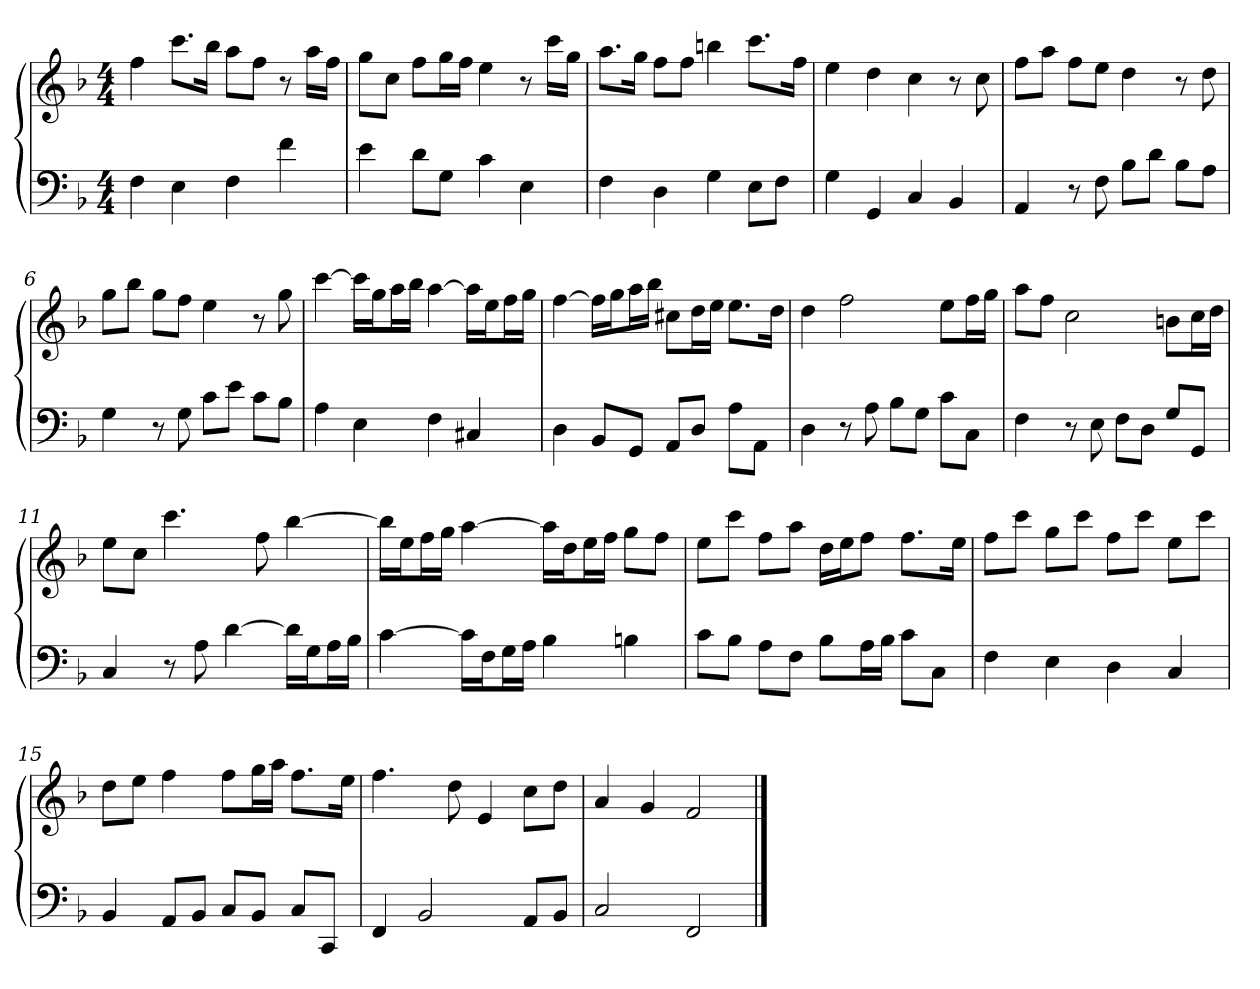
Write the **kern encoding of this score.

**kern	**kern
*part1	*part1
*staff2	*staff1
*k[b-]	*k[b-]
*F:	*F:
*M4/4	*M4/4
=1	=1
4F	4ff
4E	8.cccL
.	16bb-Jk
4F	8aaL
.	8ffJ
4f	8r
.	16aaLL
.	16ffJJ
=2	=2
4e	8ggL
.	8ccJ
8dL	8ffL
8GJ	16ggL
.	16ffJJ
4c	4ee
4E	8r
.	16cccLL
.	16ggJJ
=3	=3
4F	8.aaL
.	16ggJk
4D	8ffL
.	8ffJ
4G	4bbn
8EL	8.cccL
8FJ	.
.	16ffJk
=4	=4
4G	4ee
4GG	4dd
4C	4cc
4BB-	8r
.	8cc
=5	=5
4AA	8ffL
.	8aaJ
8r	8ffL
8F	8eeJ
8B-L	4dd
8dJ	.
8B-L	8r
8AJ	8dd
=6	=6
4G	8ggL
.	8bb-J
8r	8ggL
8G	8ffJ
8cL	4ee
8eJ	.
8cL	8r
8B-J	8gg
=7	=7
4A	[4ccc
4E	16cccLL]
.	16ggJ
.	16aaL
.	16bb-JJ
4F	[4aa
4C#X	16aaLL]
.	16eeJ
.	16ffL
.	16ggJJ
=8	=8
4D	[4ff
8BB-L	16ffLL]
.	16ggJ
8GGJ	16aaL
.	16bb-JJ
8AAL	8cc#XL
8DJ	16ddL
.	16eeJJ
8AL	8.eeL
8AAJ	.
.	16ddJk
=9	=9
4D	4dd
8r	2ff
8A	.
8B-L	.
8GJ	.
8cL	8eeL
8CJ	16ffL
.	16ggJJ
=10	=10
4F	8aaL
.	8ffJ
8r	2cc
8E	.
8FL	.
8DJ	.
8GL	8bnL
8GGJ	16ccL
.	16ddJJ
=11	=11
4C	8eeL
.	8ccJ
8r	4.ccc
8A	.
[4d	.
.	8ff
16dLL]	[4bb-
16GJ	.
16AL	.
16B-JJ	.
=12	=12
[4c	16bb-LL]
.	16eeJ
.	16ffL
.	16ggJJ
16cLL]	[4aa
16FJ	.
16GL	.
16AJJ	.
4B-	16aaLL]
.	16ddJ
.	16eeL
.	16ffJJ
4Bn	8ggL
.	8ffJ
=13	=13
8cL	8eeL
8B-J	8cccJ
8AL	8ffL
8FJ	8aaJ
8B-L	16ddLL
.	16eeJ
16AL	8ffJ
16B-JJ	.
8cL	8.ffL
8CJ	.
.	16eeJk
=14	=14
4F	8ffL
.	8cccJ
4E	8ggL
.	8cccJ
4D	8ffL
.	8cccJ
4C	8eeL
.	8cccJ
=15	=15
4BB-	8ddL
.	8eeJ
8AAL	4ff
8BB-J	.
8CL	8ffL
8BB-J	16ggL
.	16aaJJ
8CL	8.ffL
8CCJ	.
.	16eeJk
=16	=16
4FF	4.ff
2BB-	.
.	8dd
.	4e
8AAL	8ccL
8BB-J	8ddJ
=17	=17
2C	4a
.	4g
2FF	2f
==	==
*-	*-
